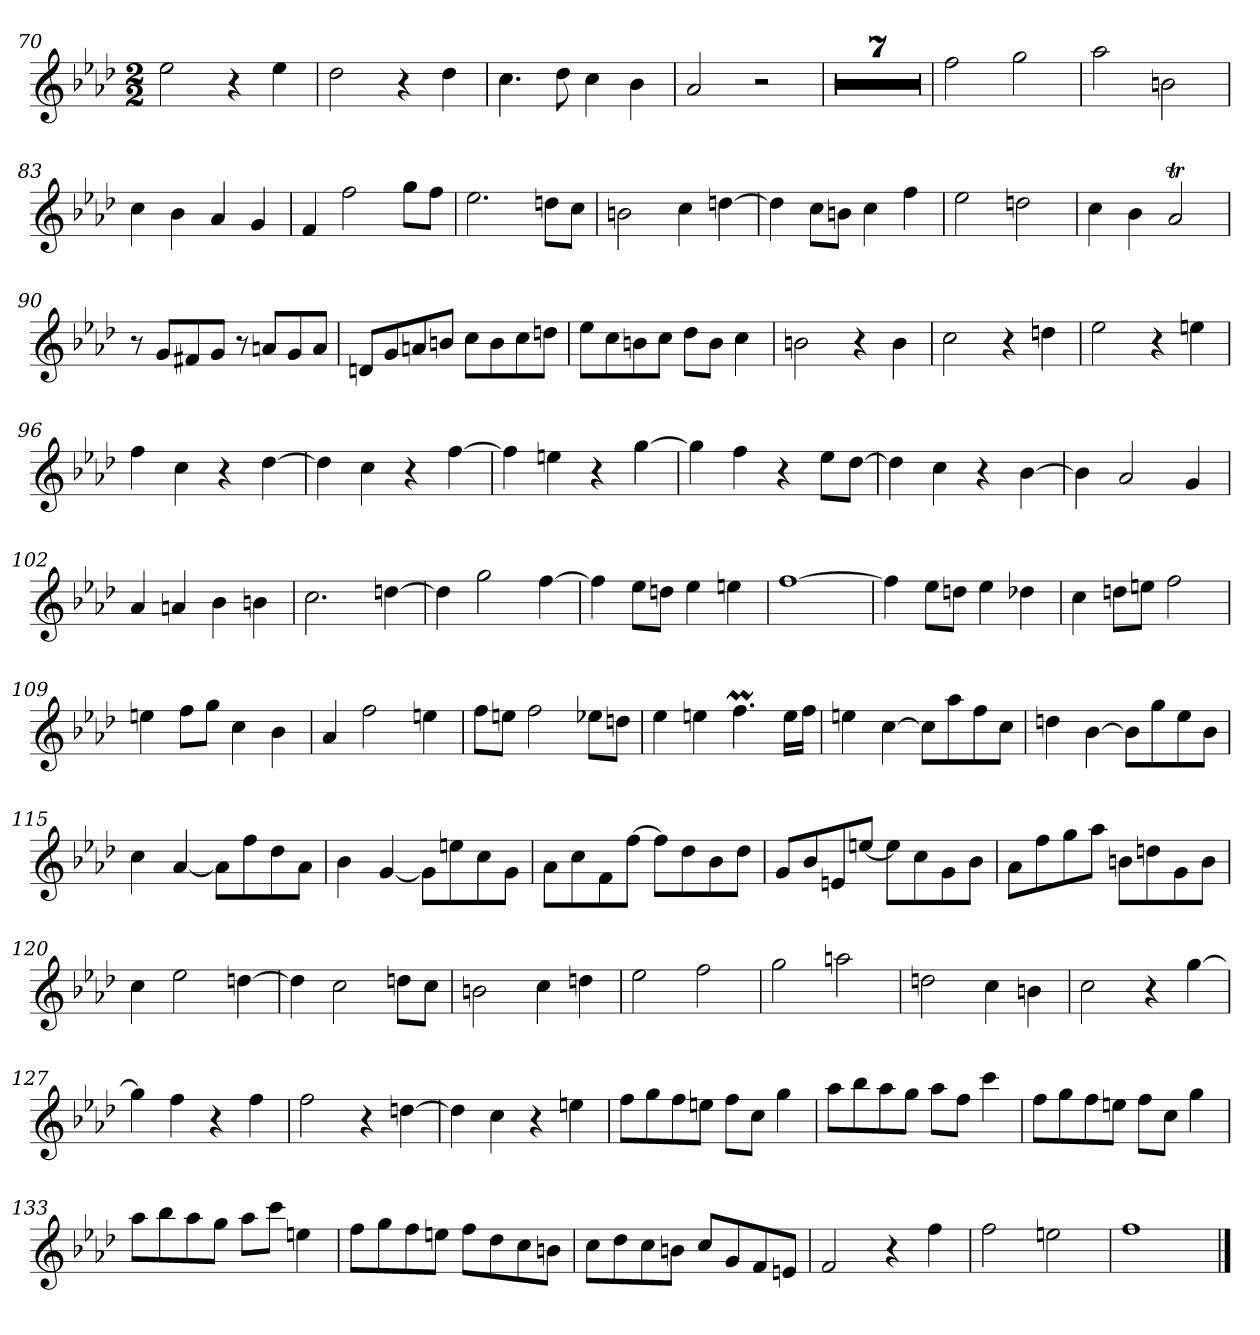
**kern
*part1
*staff1
*k[b-e-a-d-]
*M2/2
=70
2ee-
4r
4ee-
=71
2dd-
4r
4dd-
=72
4.cc
8dd-
4cc
4b-
=73
2a-
2r
=74
1r
=75
1r
=76
1r
=77
1r
=78
1r
=79
1r
=80
1r
=81
2ff
2gg
=82
2aa-
2bn
=83
4cc
4b-
4a-
4g
=84
4f
2ff
8ggL
8ffJ
=85
2.ee-
8ddnL
8ccJ
=86
2bn
4cc
[4ddn
=87
4dd]
8ccL
8bnJ
4cc
4ff
=88
2ee-
2ddn
=89
4cc
4b-
2a-T
=90
8r
8gL
8f#X
8gJ
8r
8anL
8g
8aJ
=91
8dnL
8g
8an
8bnJ
8ccL
8b
8cc
8ddnJ
=92
8ee-L
8cc
8bn
8ccJ
8dd-L
8bJ
4cc
=93
2bn
4r
4b
=94
2cc
4r
4ddn
=95
2ee-
4r
4een
=96
4ff
4cc
4r
[4dd-
=97
4dd-]
4cc
4r
[4ff
=98
4ff]
4een
4r
[4gg
=99
4gg]
4ff
4r
8ee-L
[8dd-J
=100
4dd-]
4cc
4r
[4b-
=101
4b-]
2a-
4g
=102
4a-
4an
4b-
4bn
=103
2.cc
[4ddn
=104
4dd]
2gg
[4ff
=105
4ff]
8ee-L
8ddnJ
4ee-
4een
=106
[1ff
=107
4ff]
8ee-L
8ddnJ
4ee-
4dd-X
=108
4cc
8ddnL
8eenJ
2ff
=109
4een
8ffL
8ggJ
4cc
4b-
=110
4a-
2ff
4een
=111
8ffL
8eenJ
2ff
8ee-XL
8ddnJ
=112
4ee-
4een
4.ffM
16eeLL
16ffJJ
=113
4een
[4cc
8ccL]
8aa-
8ff
8ccJ
=114
4ddn
[4b-
8b-L]
8gg
8ee-
8b-J
=115
4cc
[4a-
8a-L]
8ff
8dd-
8a-J
=116
4b-
[4g
8gL]
8een
8cc
8gJ
=117
8a-L
8cc
8f
[8ffJ
8ffL]
8dd-
8b-
8dd-J
=118
8gL
8b-
8en
[8eenJ
8eeL]
8cc
8g
8b-J
=119
8a-L
8ff
8gg
8aa-J
8bnL
8ddn
8g
8bJ
=120
4cc
2ee-
[4ddn
=121
4dd]
2cc
8ddnL
8ccJ
=122
2bn
4cc
4ddn
=123
2ee-
2ff
=124
2gg
2aan
=125
2ddn
4cc
4bn
=126
2cc
4r
[4gg
=127
4gg]
4ff
4r
4ff
=128
2ff
4r
[4ddn
=129
4dd]
4cc
4r
4een
=130
8ffL
8gg
8ff
8eenJ
8ffL
8ccJ
4gg
=131
8aa-L
8bb-
8aa-
8ggJ
8aa-L
8ffJ
4ccc
=132
8ffL
8gg
8ff
8eenJ
8ffL
8ccJ
4gg
=133
8aa-L
8bb-
8aa-
8ggJ
8aa-L
8cccJ
4een
=134
8ffL
8gg
8ff
8eenJ
8ffL
8dd-
8cc
8bnJ
=135
8ccL
8dd-
8cc
8bnJ
8ccL
8g
8f
8enJ
=136
2f
4r
4ff
=137
2ff
2een
=138
1ff
==
*-
